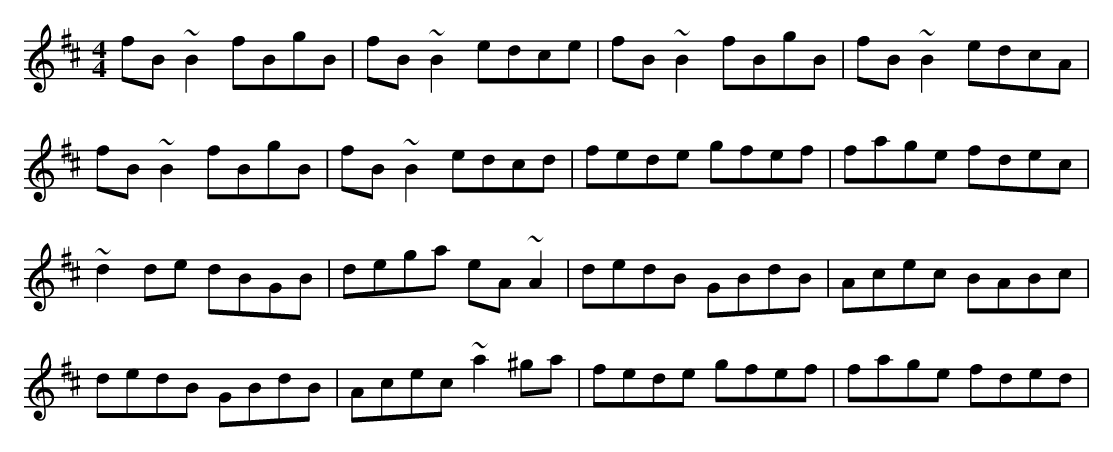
X:1
M:4/4
K:Bmin
fB~B2 fBgB|fB~B2 edce|fB~B2 fBgB|fB~B2 edcA|
fB~B2 fBgB|fB~B2 edcd|fede gfef|fage fdec|
~d2de dBGB|dega eA~A2|dedB GBdB|Acec BABc|
dedB GBdB|Acec ~a2^ga|fede gfef|fage fded|
